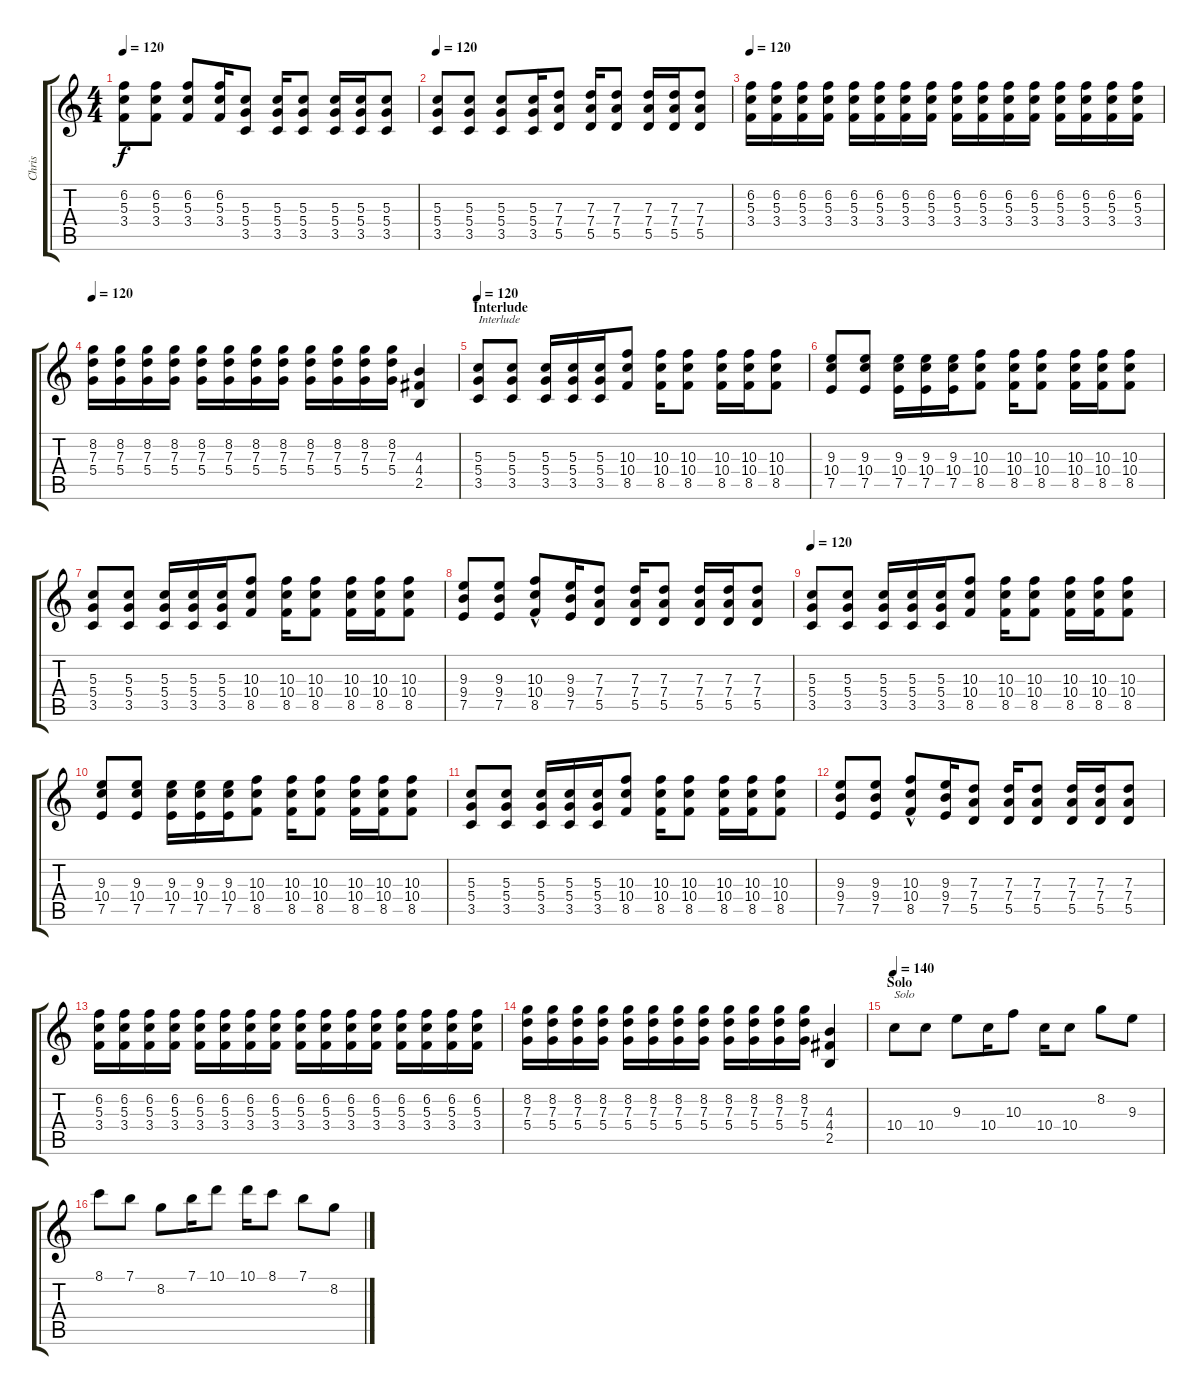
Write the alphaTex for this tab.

\track ("Chris" "Chris") {instrument distortionguitar}
\staff {score tabs}
\tuning (E4 B3 G3 D3 A2 E2) {hide}
\ts (4 4)
\tempo 120
\clef g2
\ks c
(6.2 5.3 3.4).8{dy f} (6.2 5.3 3.4).8 (6.2 5.3 3.4).8 (6.2 5.3 3.4).16 (5.3 5.4 3.5).8 (5.3 5.4 3.5).16 (5.3 5.4 3.5).8 (5.3 5.4 3.5).16 (5.3 5.4 3.5).16 (5.3 5.4 3.5).8 |
\tempo 120
(5.3 5.4 3.5).8 (5.3 5.4 3.5).8 (5.3 5.4 3.5).8 (5.3 5.4 3.5).16 (7.3 7.4 5.5).8 (7.3 7.4 5.5).16 (7.3 7.4 5.5).8 (7.3 7.4 5.5).16 (7.3 7.4 5.5).16 (7.3 7.4 5.5).8 |
\tempo 120
(6.2 5.3 3.4).16 (6.2 5.3 3.4).16 (6.2 5.3 3.4).16 (6.2 5.3 3.4).16 (6.2 5.3 3.4).16 (6.2 5.3 3.4).16 (6.2 5.3 3.4).16 (6.2 5.3 3.4).16 (6.2 5.3 3.4).16 (6.2 5.3 3.4).16 (6.2 5.3 3.4).16 (6.2 5.3 3.4).16 (6.2 5.3 3.4).16 (6.2 5.3 3.4).16 (6.2 5.3 3.4).16 (6.2 5.3 3.4).16 |
\tempo 120
(8.2 7.3 5.4).16 (8.2 7.3 5.4).16 (8.2 7.3 5.4).16 (8.2 7.3 5.4).16 (8.2 7.3 5.4).16 (8.2 7.3 5.4).16 (8.2 7.3 5.4).16 (8.2 7.3 5.4).16 (8.2 7.3 5.4).16 (8.2 7.3 5.4).16 (8.2 7.3 5.4).16 (8.2 7.3 5.4).16 (4.3 4.4 2.5).4 |
\section ("" "Interlude")
\tempo 120
(5.3 5.4 3.5).8{txt "Interlude" volume 10} (5.3 5.4 3.5).8 (5.3 5.4 3.5).16 (5.3 5.4 3.5).16 (5.3 5.4 3.5).16 (10.3 10.4 8.5).8 (10.3 10.4 8.5).16 (10.3 10.4 8.5).8 (10.3 10.4 8.5).16 (10.3 10.4 8.5).16 (10.3 10.4 8.5).8 |
(9.3 10.4 7.5).8 (9.3 10.4 7.5).8 (9.3 10.4 7.5).16 (9.3 10.4 7.5).16 (9.3 10.4 7.5).16 (10.3 10.4 8.5).8 (10.3 10.4 8.5).16 (10.3 10.4 8.5).8 (10.3 10.4 8.5).16 (10.3 10.4 8.5).16 (10.3 10.4 8.5).8 |
(5.3 5.4 3.5).8 (5.3 5.4 3.5).8 (5.3 5.4 3.5).16 (5.3 5.4 3.5).16 (5.3 5.4 3.5).16 (10.3 10.4 8.5).8 (10.3 10.4 8.5).16 (10.3 10.4 8.5).8 (10.3 10.4 8.5).16 (10.3 10.4 8.5).16 (10.3 10.4 8.5).8 |
(9.3 9.4 7.5).8 (9.3 9.4 7.5).8 (10.3 10.4 8.5{hac}).8 (9.3 9.4 7.5).16 (7.3 7.4 5.5).8 (7.3 7.4 5.5).16 (7.3 7.4 5.5).8 (7.3 7.4 5.5).16 (7.3 7.4 5.5).16 (7.3 7.4 5.5).8 |
\tempo 120
(5.3 5.4 3.5).8 (5.3 5.4 3.5).8 (5.3 5.4 3.5).16 (5.3 5.4 3.5).16 (5.3 5.4 3.5).16 (10.3 10.4 8.5).8 (10.3 10.4 8.5).16 (10.3 10.4 8.5).8 (10.3 10.4 8.5).16 (10.3 10.4 8.5).16 (10.3 10.4 8.5).8 |
(9.3 10.4 7.5).8 (9.3 10.4 7.5).8 (9.3 10.4 7.5).16 (9.3 10.4 7.5).16 (9.3 10.4 7.5).16 (10.3 10.4 8.5).8 (10.3 10.4 8.5).16 (10.3 10.4 8.5).8 (10.3 10.4 8.5).16 (10.3 10.4 8.5).16 (10.3 10.4 8.5).8 |
(5.3 5.4 3.5).8 (5.3 5.4 3.5).8 (5.3 5.4 3.5).16 (5.3 5.4 3.5).16 (5.3 5.4 3.5).16 (10.3 10.4 8.5).8 (10.3 10.4 8.5).16 (10.3 10.4 8.5).8 (10.3 10.4 8.5).16 (10.3 10.4 8.5).16 (10.3 10.4 8.5).8 |
(9.3 9.4 7.5).8 (9.3 9.4 7.5).8 (10.3 10.4 8.5{hac}).8 (9.3 9.4 7.5).16 (7.3 7.4 5.5).8 (7.3 7.4 5.5).16 (7.3 7.4 5.5).8 (7.3 7.4 5.5).16 (7.3 7.4 5.5).16 (7.3 7.4 5.5).8 |
(6.2 5.3 3.4).16 (6.2 5.3 3.4).16 (6.2 5.3 3.4).16 (6.2 5.3 3.4).16 (6.2 5.3 3.4).16 (6.2 5.3 3.4).16 (6.2 5.3 3.4).16 (6.2 5.3 3.4).16 (6.2 5.3 3.4).16 (6.2 5.3 3.4).16 (6.2 5.3 3.4).16 (6.2 5.3 3.4).16 (6.2 5.3 3.4).16 (6.2 5.3 3.4).16 (6.2 5.3 3.4).16 (6.2 5.3 3.4).16 |
(8.2 7.3 5.4).16 (8.2 7.3 5.4).16 (8.2 7.3 5.4).16 (8.2 7.3 5.4).16 (8.2 7.3 5.4).16 (8.2 7.3 5.4).16 (8.2 7.3 5.4).16 (8.2 7.3 5.4).16 (8.2 7.3 5.4).16 (8.2 7.3 5.4).16 (8.2 7.3 5.4).16 (8.2 7.3 5.4).16 (4.3 4.4 2.5).4 |
\section ("" "Solo")
\tempo 140
10.4.8{txt "Solo" volume 14} 10.4.8 9.3.8 10.4.16 10.3.8 10.4.16 10.4.8 8.2.8 9.3.8 |
8.1.8 7.1.8 8.2.8 7.1.16 10.1.8 10.1.16 8.1.8 7.1.8 8.2.8
